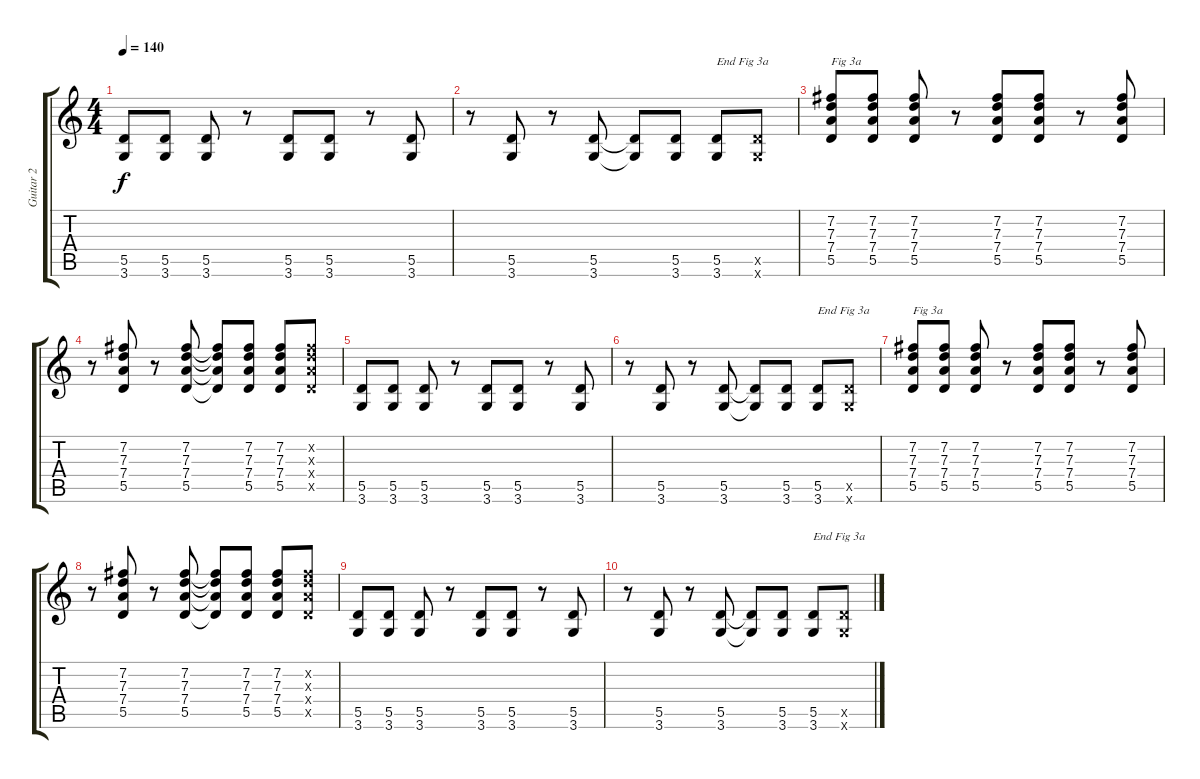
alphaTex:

\track ("Guitar 2" "Guitar 2") {instrument overdrivenguitar}
\staff {score tabs}
\tuning (E4 B3 G3 D3 A2 E2) {hide}
\ts (4 4)
\tempo 140
\clef g2
\ks c
(5.5 3.6).8{dy f} (5.5 3.6).8 (5.5 3.6).8 r.8 (5.5 3.6).8 (5.5 3.6).8 r.8 (5.5 3.6).8 |
r.8 (5.5 3.6).8 r.8 (5.5 3.6).8 (5.5{t} 3.6{t}).8 (5.5 3.6).8 (5.5 3.6).8{txt "End Fig 3a"} (5.5{x} 3.6{x}).8 |
(7.2 7.3 7.4 5.5).8{txt "Fig 3a"} (7.2 7.3 7.4 5.5).8 (7.2 7.3 7.4 5.5).8 r.8 (7.2 7.3 7.4 5.5).8 (7.2 7.3 7.4 5.5).8 r.8 (7.2 7.3 7.4 5.5).8 |
r.8 (7.2 7.3 7.4 5.5).8 r.8 (7.2 7.3 7.4 5.5).8 (7.2{t} 7.3{t} 7.4{t} 5.5{t}).8 (7.2 7.3 7.4 5.5).8 (7.2 7.3 7.4 5.5).8 (7.2{x} 7.3{x} 7.4{x} 5.5{x}).8 |
(5.5 3.6).8 (5.5 3.6).8 (5.5 3.6).8 r.8 (5.5 3.6).8 (5.5 3.6).8 r.8 (5.5 3.6).8 |
r.8 (5.5 3.6).8 r.8 (5.5 3.6).8 (5.5{t} 3.6{t}).8 (5.5 3.6).8 (5.5 3.6).8{txt "End Fig 3a"} (5.5{x} 3.6{x}).8 |
(7.2 7.3 7.4 5.5).8{txt "Fig 3a"} (7.2 7.3 7.4 5.5).8 (7.2 7.3 7.4 5.5).8 r.8 (7.2 7.3 7.4 5.5).8 (7.2 7.3 7.4 5.5).8 r.8 (7.2 7.3 7.4 5.5).8 |
r.8 (7.2 7.3 7.4 5.5).8 r.8 (7.2 7.3 7.4 5.5).8 (7.2{t} 7.3{t} 7.4{t} 5.5{t}).8 (7.2 7.3 7.4 5.5).8 (7.2 7.3 7.4 5.5).8 (7.2{x} 7.3{x} 7.4{x} 5.5{x}).8 |
(5.5 3.6).8 (5.5 3.6).8 (5.5 3.6).8 r.8 (5.5 3.6).8 (5.5 3.6).8 r.8 (5.5 3.6).8 |
r.8 (5.5 3.6).8 r.8 (5.5 3.6).8 (5.5{t} 3.6{t}).8 (5.5 3.6).8 (5.5 3.6).8{txt "End Fig 3a"} (5.5{x} 3.6{x}).8
